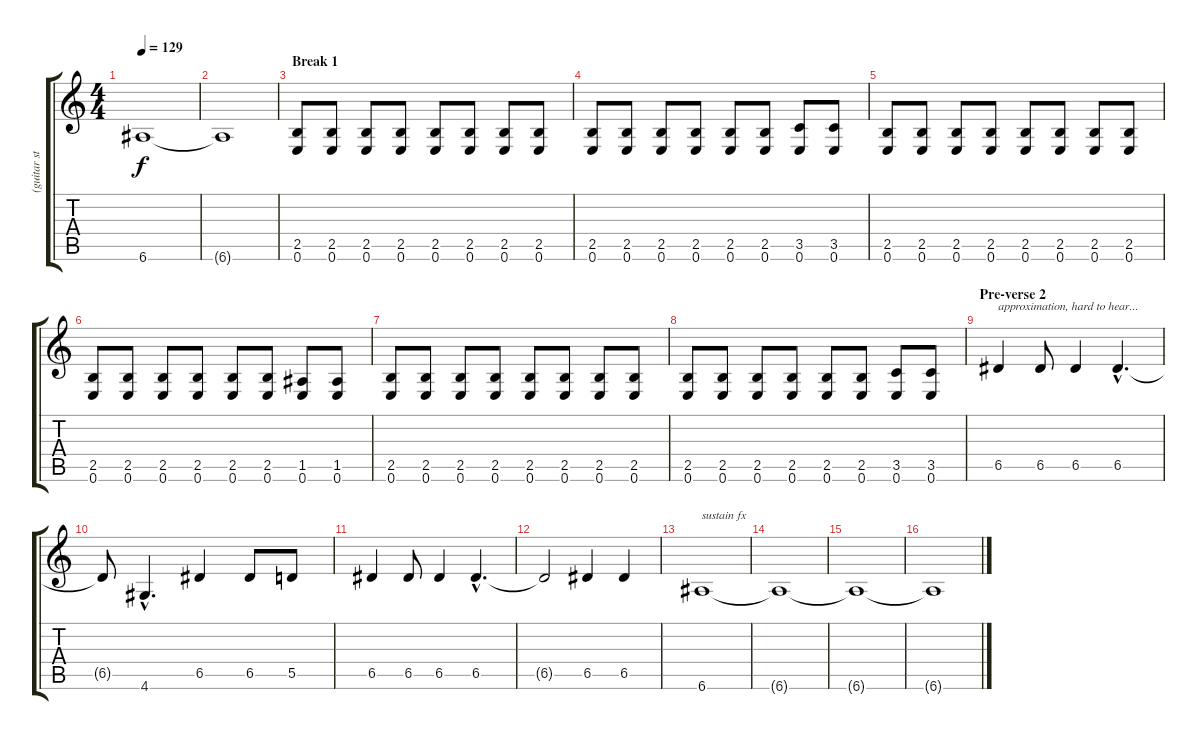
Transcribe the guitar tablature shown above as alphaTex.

\track ("(guitar stereo fx)" "(guitar st") {instrument electricguitarclean}
\staff {score tabs}
\tuning (E4 B3 G3 D3 A2 E2) {hide}
\ts (4 4)
\tempo 129
\clef g2
\ks c
6.6{t}.1{dy f} |
6.6{t}.1 |
\section ("" "Break 1")
(2.5 0.6).8 (2.5 0.6).8 (2.5 0.6).8 (2.5 0.6).8 (2.5 0.6).8 (2.5 0.6).8 (2.5 0.6).8 (2.5 0.6).8 |
(2.5 0.6).8 (2.5 0.6).8 (2.5 0.6).8 (2.5 0.6).8 (2.5 0.6).8 (2.5 0.6).8 (3.5 0.6).8 (3.5 0.6).8 |
(2.5 0.6).8 (2.5 0.6).8 (2.5 0.6).8 (2.5 0.6).8 (2.5 0.6).8 (2.5 0.6).8 (2.5 0.6).8 (2.5 0.6).8 |
(2.5 0.6).8 (2.5 0.6).8 (2.5 0.6).8 (2.5 0.6).8 (2.5 0.6).8 (2.5 0.6).8 (1.5 0.6).8 (1.5 0.6).8 |
(2.5 0.6).8 (2.5 0.6).8 (2.5 0.6).8 (2.5 0.6).8 (2.5 0.6).8 (2.5 0.6).8 (2.5 0.6).8 (2.5 0.6).8 |
(2.5 0.6).8 (2.5 0.6).8 (2.5 0.6).8 (2.5 0.6).8 (2.5 0.6).8 (2.5 0.6).8 (3.5 0.6).8 (3.5 0.6).8 |
\section ("" "Pre-verse 2")
6.5.4{txt "approximation, hard to hear..."} 6.5.8 6.5.4 6.5{hac}.4{d} |
6.5{t}.8 4.6{hac}.4{d} 6.5.4 6.5.8 5.5.8 |
6.5.4 6.5.8 6.5.4 6.5{hac}.4{d} |
6.5{t}.2 6.5.4 6.5.4 |
6.6.1{txt "sustain fx"} |
6.6{t}.1 |
6.6{t}.1 |
6.6{t}.1
